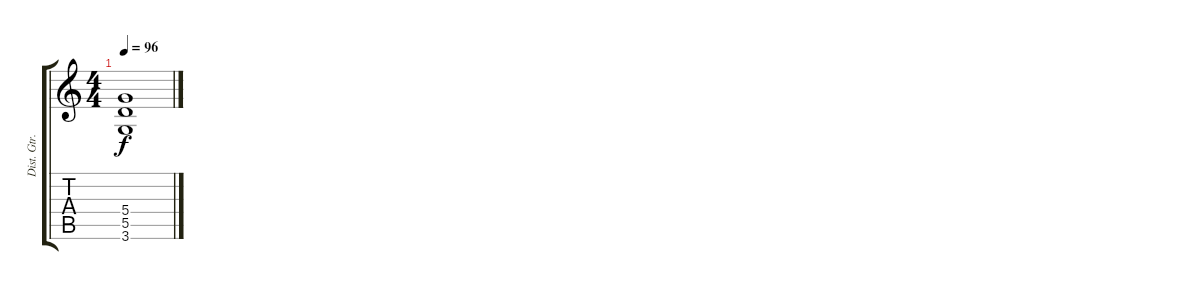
\track ("Dist. Gtr." "Dist. Gtr.") {instrument distortionguitar}
\staff {score tabs}
\tuning (E4 B3 G3 D3 A2 E2) {hide}
\ts (4 4)
\tempo 96
\clef g2
\ks c
(5.4 5.5 3.6).1{dy f}
